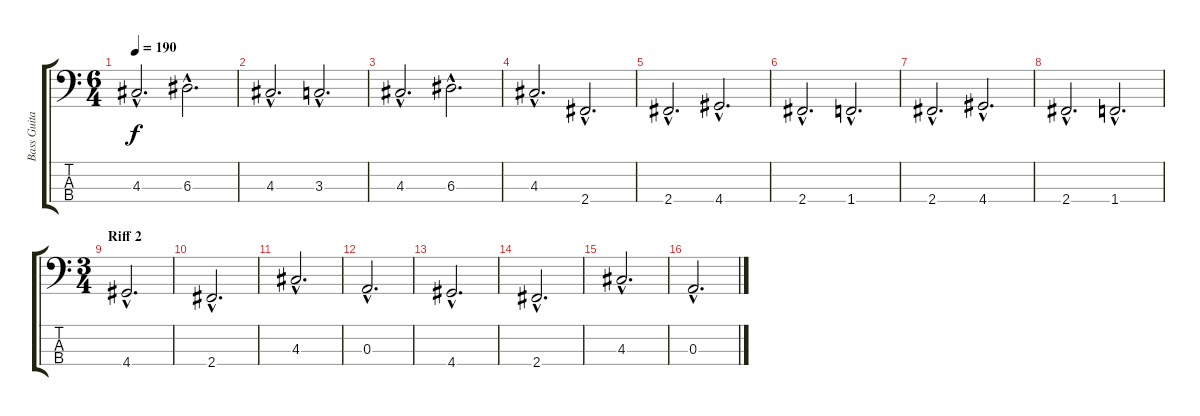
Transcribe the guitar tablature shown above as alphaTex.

\track ("Bass Guitar" "Bass Guita") {instrument electricbasspick}
\staff {score tabs}
\tuning (G2 D2 A1 E1) {hide}
\ts (6 4)
\tempo 190
\clef f4
\ks c
4.3{hac}.2{d dy f} 6.3{hac}.2{d} |
4.3{hac}.2{d} 3.3{hac}.2{d} |
4.3{hac}.2{d} 6.3{hac}.2{d} |
4.3{hac}.2{d} 2.4{hac}.2{d} |
2.4{hac}.2{d} 4.4{hac}.2{d} |
2.4{hac}.2{d} 1.4{hac}.2{d} |
2.4{hac}.2{d} 4.4{hac}.2{d} |
2.4{hac}.2{d} 1.4{hac}.2{d} |
\ts (3 4)
\section ("" "Riff 2")
4.4{hac}.2{d} |
2.4{hac}.2{d} |
4.3{hac}.2{d} |
0.3{hac}.2{d} |
4.4{hac}.2{d} |
2.4{hac}.2{d} |
4.3{hac}.2{d} |
0.3{hac}.2{d}
